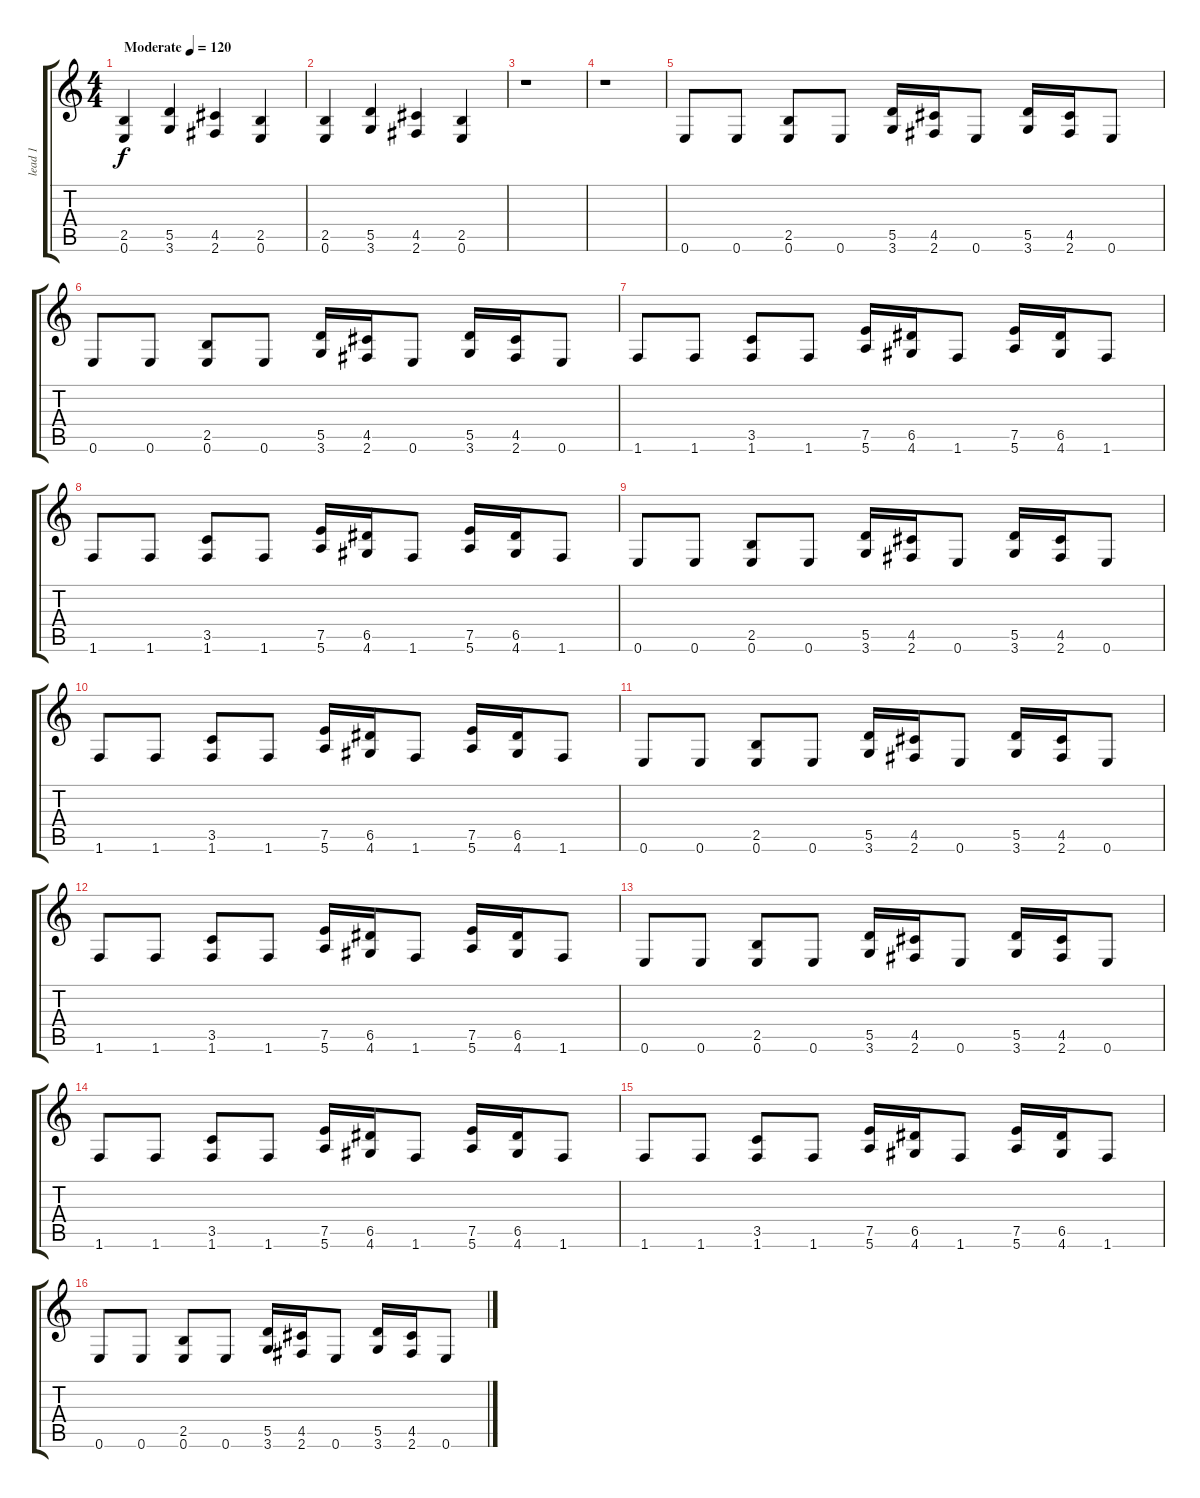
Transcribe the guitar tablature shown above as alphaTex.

\track ("lead 1" "lead 1") {instrument distortionguitar}
\staff {score tabs}
\tuning (E4 B3 G3 D3 A2 E2) {hide}
\ts (4 4)
\tempo (120 "Moderate")
\clef g2
\ks c
(2.5 0.6).4{dy f instrument distortionguitar} (5.5 3.6).4 (4.5 2.6).4 (2.5 0.6).4 |
(2.5 0.6).4 (5.5 3.6).4 (4.5 2.6).4 (2.5 0.6).4 |
r.1 |
r.1 |
0.6.8 0.6.8 (2.5 0.6).8 0.6.8 (5.5 3.6).16 (4.5 2.6).16 0.6.8 (5.5 3.6).16 (4.5 2.6).16 0.6.8 |
0.6.8 0.6.8 (2.5 0.6).8 0.6.8 (5.5 3.6).16 (4.5 2.6).16 0.6.8 (5.5 3.6).16 (4.5 2.6).16 0.6.8 |
1.6.8 1.6.8 (3.5 1.6).8 1.6.8 (7.5 5.6).16 (6.5 4.6).16 1.6.8 (7.5 5.6).16 (6.5 4.6).16 1.6.8 |
1.6.8 1.6.8 (3.5 1.6).8 1.6.8 (7.5 5.6).16 (6.5 4.6).16 1.6.8 (7.5 5.6).16 (6.5 4.6).16 1.6.8 |
0.6.8 0.6.8 (2.5 0.6).8 0.6.8 (5.5 3.6).16 (4.5 2.6).16 0.6.8 (5.5 3.6).16 (4.5 2.6).16 0.6.8 |
1.6.8 1.6.8 (3.5 1.6).8 1.6.8 (7.5 5.6).16 (6.5 4.6).16 1.6.8 (7.5 5.6).16 (6.5 4.6).16 1.6.8 |
0.6.8 0.6.8 (2.5 0.6).8 0.6.8 (5.5 3.6).16 (4.5 2.6).16 0.6.8 (5.5 3.6).16 (4.5 2.6).16 0.6.8 |
1.6.8 1.6.8 (3.5 1.6).8 1.6.8 (7.5 5.6).16 (6.5 4.6).16 1.6.8 (7.5 5.6).16 (6.5 4.6).16 1.6.8 |
0.6.8 0.6.8 (2.5 0.6).8 0.6.8 (5.5 3.6).16 (4.5 2.6).16 0.6.8 (5.5 3.6).16 (4.5 2.6).16 0.6.8 |
1.6.8 1.6.8 (3.5 1.6).8 1.6.8 (7.5 5.6).16 (6.5 4.6).16 1.6.8 (7.5 5.6).16 (6.5 4.6).16 1.6.8 |
1.6.8 1.6.8 (3.5 1.6).8 1.6.8 (7.5 5.6).16 (6.5 4.6).16 1.6.8 (7.5 5.6).16 (6.5 4.6).16 1.6.8 |
0.6.8 0.6.8 (2.5 0.6).8 0.6.8 (5.5 3.6).16 (4.5 2.6).16 0.6.8 (5.5 3.6).16 (4.5 2.6).16 0.6.8
